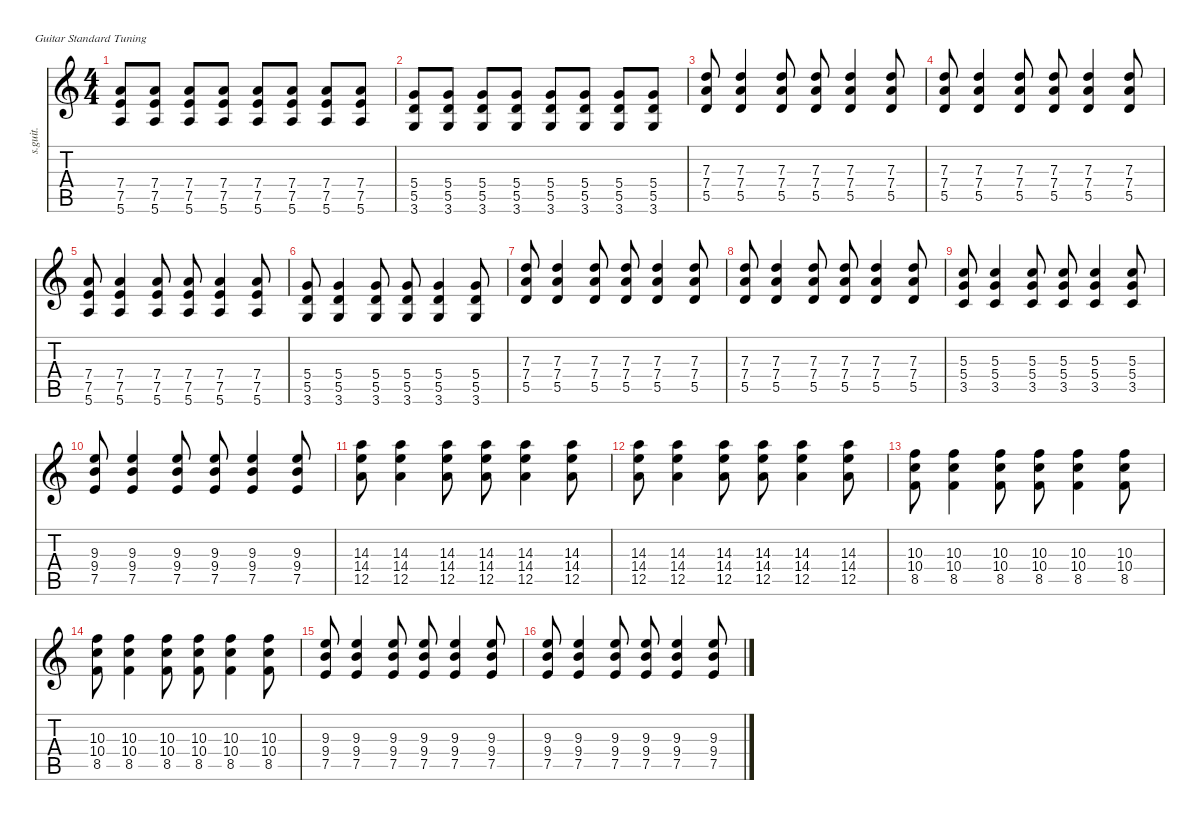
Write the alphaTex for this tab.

\defaultSystemsLayout 4
\hideDynamics
\bracketExtendMode nobrackets
\track ("" "s.guit.") {instrument distortionguitar}
\staff {score tabs}
\tuning (E4 B3 G3 D3 A2 E2)
\ts (4 4)
\tempo (160 hide)
\clef g2
\ks c
(7.4 7.5 5.6).8{dy f} (7.4 7.5 5.6).8 (7.4 7.5 5.6).8 (7.4 7.5 5.6).8 (7.4 7.5 5.6).8 (7.4 7.5 5.6).8 (7.4 7.5 5.6).8 (7.4 7.5 5.6).8 |
(5.4 5.5 3.6).8 (5.4 5.5 3.6).8 (5.4 5.5 3.6).8 (5.4 5.5 3.6).8 (5.4 5.5 3.6).8 (5.4 5.5 3.6).8 (5.4 5.5 3.6).8 (5.4 5.5 3.6).8 |
(7.3 7.4 5.5).8 (7.3 7.4 5.5).4 (7.3 7.4 5.5).8 (7.3 7.4 5.5).8 (7.3 7.4 5.5).4 (7.3 7.4 5.5).8 |
(7.3 7.4 5.5).8 (7.3 7.4 5.5).4 (7.3 7.4 5.5).8 (7.3 7.4 5.5).8 (7.3 7.4 5.5).4 (7.3 7.4 5.5).8 |
(7.4 7.5 5.6).8 (7.4 7.5 5.6).4 (7.4 7.5 5.6).8 (7.4 7.5 5.6).8 (7.4 7.5 5.6).4 (7.4 7.5 5.6).8 |
(5.4 5.5 3.6).8 (5.4 5.5 3.6).4 (5.4 5.5 3.6).8 (5.4 5.5 3.6).8 (5.4 5.5 3.6).4 (5.4 5.5 3.6).8 |
(7.3 7.4 5.5).8 (7.3 7.4 5.5).4 (7.3 7.4 5.5).8 (7.3 7.4 5.5).8 (7.3 7.4 5.5).4 (7.3 7.4 5.5).8 |
(7.3 7.4 5.5).8 (7.3 7.4 5.5).4 (7.3 7.4 5.5).8 (7.3 7.4 5.5).8 (7.3 7.4 5.5).4 (7.3 7.4 5.5).8 |
(5.3 5.4 3.5).8 (5.3 5.4 3.5).4 (5.3 5.4 3.5).8 (5.3 5.4 3.5).8 (5.3 5.4 3.5).4 (5.3 5.4 3.5).8 |
(9.3 9.4 7.5).8 (9.3 9.4 7.5).4 (9.3 9.4 7.5).8 (9.3 9.4 7.5).8 (9.3 9.4 7.5).4 (9.3 9.4 7.5).8 |
(14.3 14.4 12.5).8 (14.3 14.4 12.5).4 (14.3 14.4 12.5).8 (14.3 14.4 12.5).8 (14.3 14.4 12.5).4 (14.3 14.4 12.5).8 |
(14.3 14.4 12.5).8 (14.3 14.4 12.5).4 (14.3 14.4 12.5).8 (14.3 14.4 12.5).8 (14.3 14.4 12.5).4 (14.3 14.4 12.5).8 |
(10.3 10.4 8.5).8 (10.3 10.4 8.5).4 (10.3 10.4 8.5).8 (10.3 10.4 8.5).8 (10.3 10.4 8.5).4 (10.3 10.4 8.5).8 |
(10.3 10.4 8.5).8 (10.3 10.4 8.5).4 (10.3 10.4 8.5).8 (10.3 10.4 8.5).8 (10.3 10.4 8.5).4 (10.3 10.4 8.5).8 |
(9.3 9.4 7.5).8 (9.3 9.4 7.5).4 (9.3 9.4 7.5).8 (9.3 9.4 7.5).8 (9.3 9.4 7.5).4 (9.3 9.4 7.5).8 |
(9.3 9.4 7.5).8 (9.3 9.4 7.5).4 (9.3 9.4 7.5).8 (9.3 9.4 7.5).8 (9.3 9.4 7.5).4 (9.3 9.4 7.5).8
